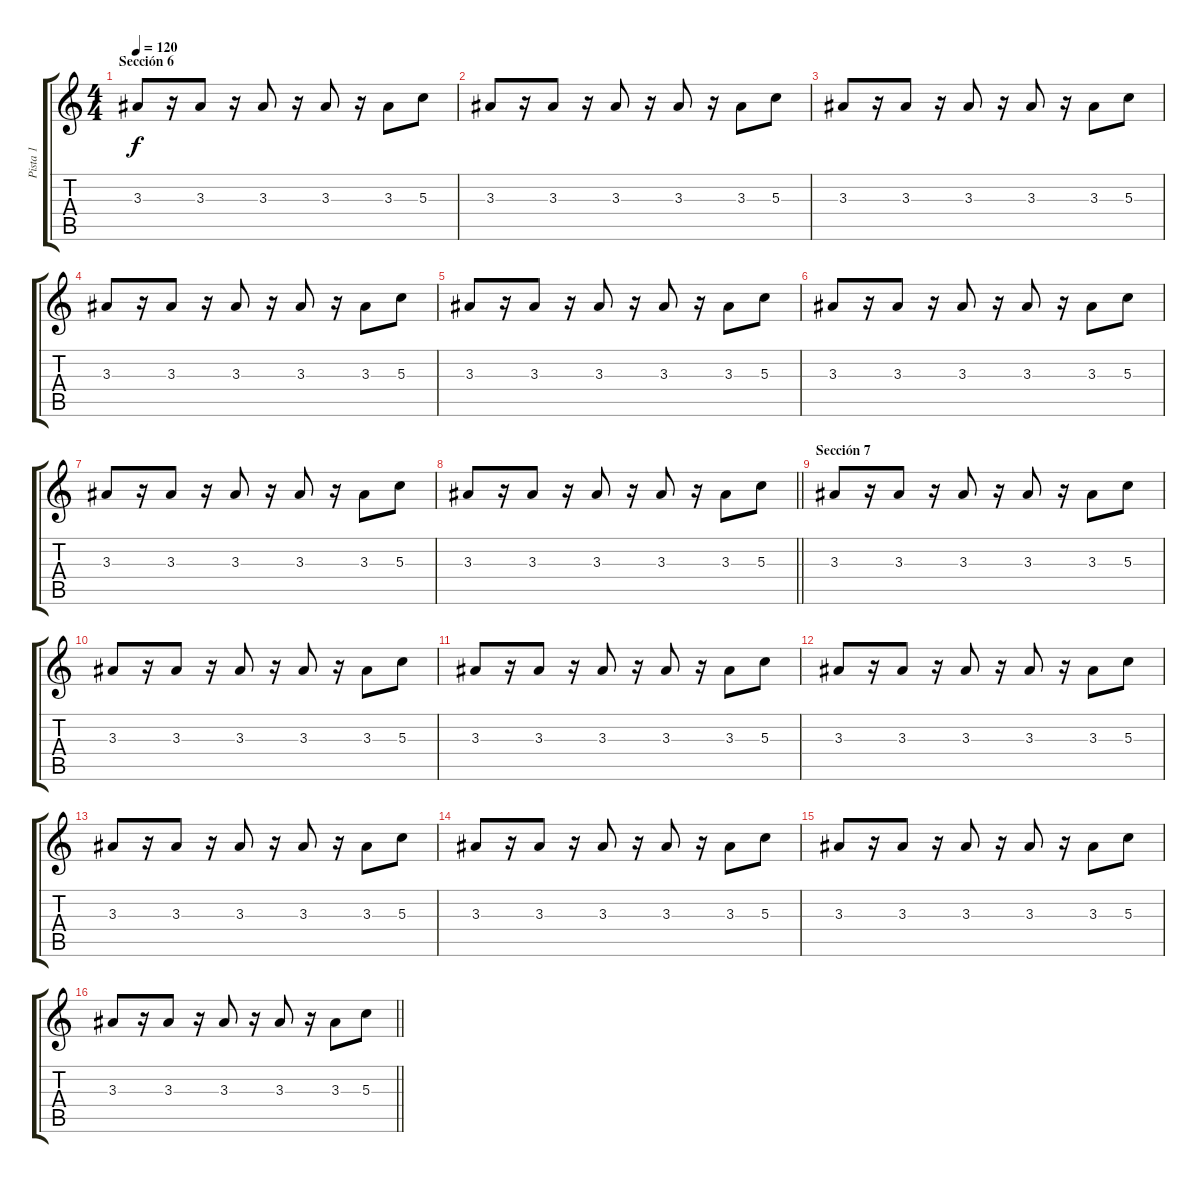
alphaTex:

\track ("Pista 1" "Pista 1") {instrument electricguitarjazz}
\staff {score tabs}
\tuning (E4 B3 G3 D3 A2 E2) {hide}
\ts (4 4)
\section ("" "Sección 6")
\tempo 120
\clef g2
\ks c
3.3.8{dy f} r.16 3.3.8 r.16 3.3.8 r.16 3.3.8 r.16 3.3.8 5.3.8 |
3.3.8 r.16 3.3.8 r.16 3.3.8 r.16 3.3.8 r.16 3.3.8 5.3.8 |
3.3.8 r.16 3.3.8 r.16 3.3.8 r.16 3.3.8 r.16 3.3.8 5.3.8 |
3.3.8 r.16 3.3.8 r.16 3.3.8 r.16 3.3.8 r.16 3.3.8 5.3.8 |
3.3.8 r.16 3.3.8 r.16 3.3.8 r.16 3.3.8 r.16 3.3.8 5.3.8 |
3.3.8 r.16 3.3.8 r.16 3.3.8 r.16 3.3.8 r.16 3.3.8 5.3.8 |
3.3.8 r.16 3.3.8 r.16 3.3.8 r.16 3.3.8 r.16 3.3.8 5.3.8 |
\barLineRight lightlight
3.3.8 r.16 3.3.8 r.16 3.3.8 r.16 3.3.8 r.16 3.3.8 5.3.8 |
\section ("" "Sección 7")
3.3.8 r.16 3.3.8 r.16 3.3.8 r.16 3.3.8 r.16 3.3.8 5.3.8 |
3.3.8 r.16 3.3.8 r.16 3.3.8 r.16 3.3.8 r.16 3.3.8 5.3.8 |
3.3.8 r.16 3.3.8 r.16 3.3.8 r.16 3.3.8 r.16 3.3.8 5.3.8 |
3.3.8 r.16 3.3.8 r.16 3.3.8 r.16 3.3.8 r.16 3.3.8 5.3.8 |
3.3.8 r.16 3.3.8 r.16 3.3.8 r.16 3.3.8 r.16 3.3.8 5.3.8 |
3.3.8 r.16 3.3.8 r.16 3.3.8 r.16 3.3.8 r.16 3.3.8 5.3.8 |
3.3.8 r.16 3.3.8 r.16 3.3.8 r.16 3.3.8 r.16 3.3.8 5.3.8 |
\barLineRight lightlight
3.3.8 r.16 3.3.8 r.16 3.3.8 r.16 3.3.8 r.16 3.3.8 5.3.8
